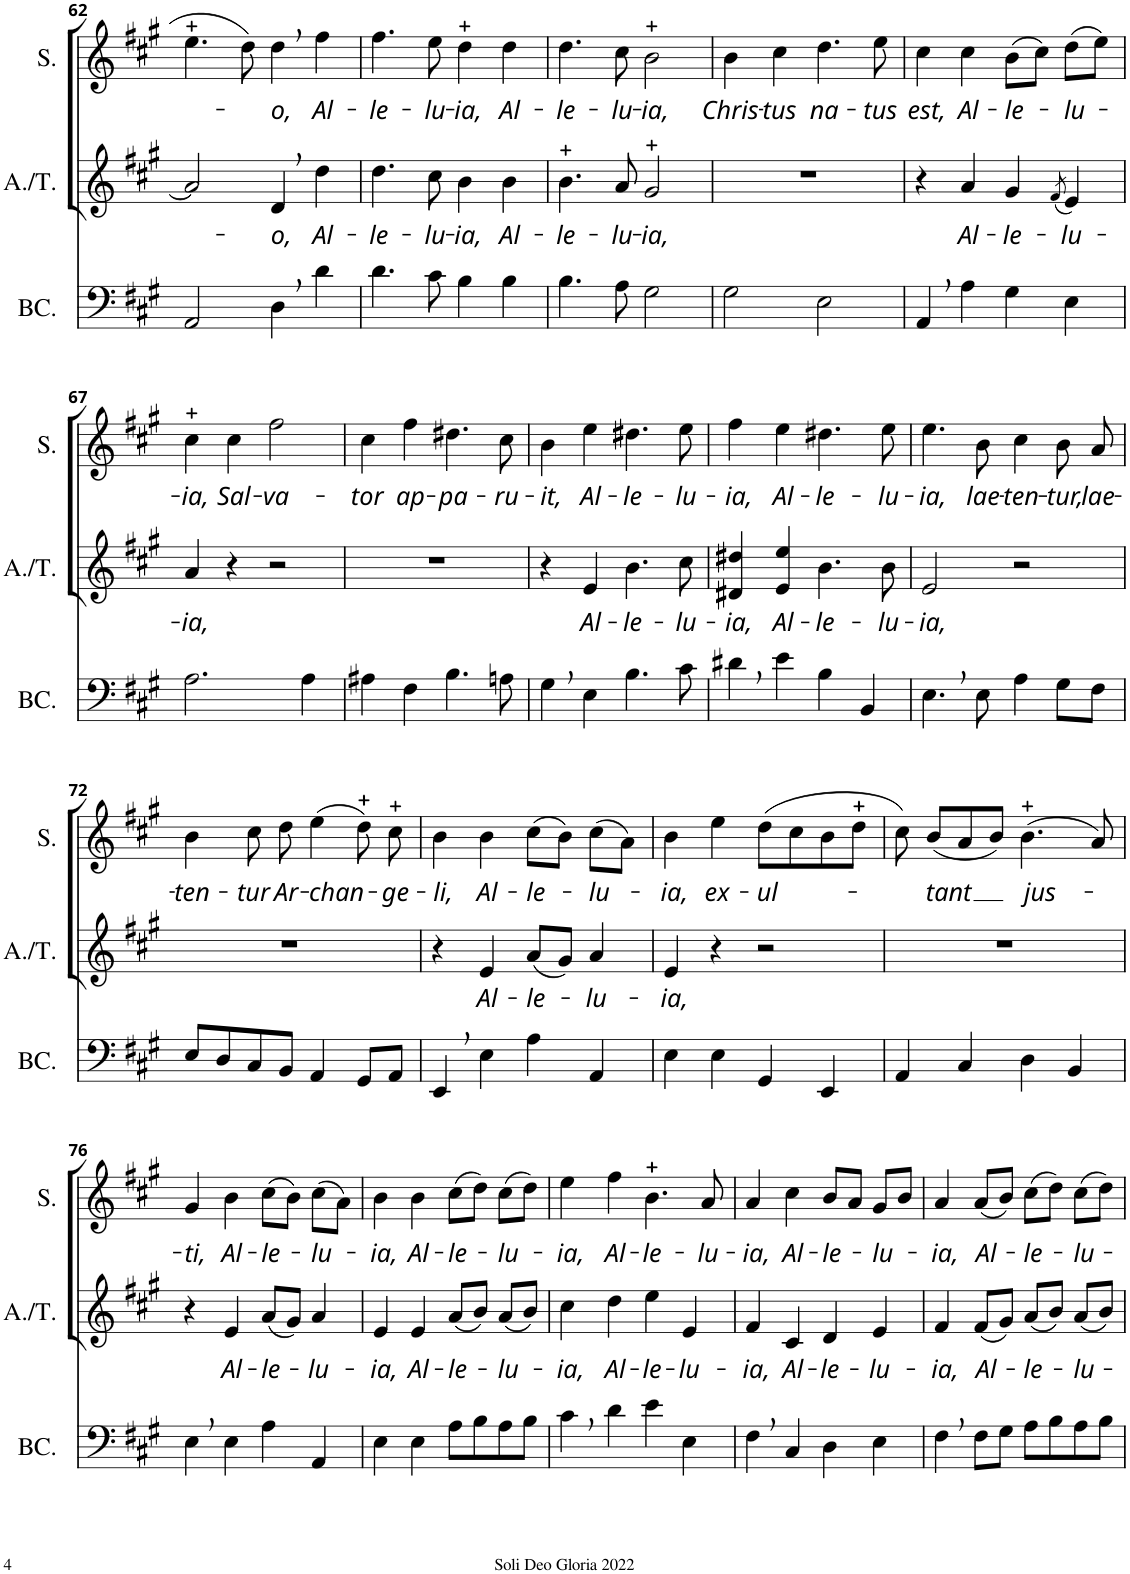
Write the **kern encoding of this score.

**kern	**kern	**text	**kern	**text
*part3	*part2	*part2	*part1	*part1
*staff3	*staff2	*staff2	*staff1	*staff1
*I"Basse Continue	*I"Alto ou Tenor	*	*I"Soprano	*
*I'BC.	*I'A./T.	*	*I'S.	*
!!LO:PB:g=z
*clefF4	*clefG2	*	*clefG2	*
*k[f#c#g#]	*k[f#c#g#]	*	*k[f#c#g#]	*
*M2/2	*M2/2	*	*M2/2	*
*met(c|)	*met(c|)	*	*met(c|)	*
=62	=62	=62	=62	=62
2AA/	2a/]	.	4.ee\	.
.	.	.	8dd\	.
!	!	!LO:LY:b	!	!LO:LY:b
4D,\	4d,/	-o,	4dd,\	-o,
!	!	!LO:LY:b	!	!LO:LY:b
4d\	4dd\	Al-	4ff#\	Al-
=63	=63	=63	=63	=63
!	!	!LO:LY:b	!	!LO:LY:b
4.d\	4.dd\	-le-	4.ff#\	-le-
!	!	!LO:LY:b	!	!LO:LY:b
8c#\	8cc#\	-lu-	8ee\	-lu-
!	!	!LO:LY:b	!	!LO:LY:b
4B\	4b\	-ia,	4dd\	-ia,
!	!	!LO:LY:b	!	!LO:LY:b
4B\	4b\	Al-	4dd\	Al-
=64	=64	=64	=64	=64
!	!	!LO:LY:b	!	!LO:LY:b
4.B\	4.b\	-le-	4.dd\	-le-
!	!	!LO:LY:b	!	!LO:LY:b
8A\	8a/	-lu-	8cc#\	-lu-
!	!	!LO:LY:b	!	!LO:LY:b
2G#\	2g#/	-ia,	2b\	-ia,
=65	=65	=65	=65	=65
!	!	!	!	!LO:LY:b
2G#\	1r	.	4b\	Chris-
!	!	!	!	!LO:LY:b
.	.	.	4cc#\	-tus
!	!	!	!	!LO:LY:b
2E\	.	.	4.dd\	na-
!	!	!	!	!LO:LY:b
.	.	.	8ee\	-tus
=66	=66	=66	=66	=66
!	!	!	!	!LO:LY:b
4AA,/	4r	.	4cc#\	est,
!	!	!LO:LY:b	!	!LO:LY:b
4A\	4a/	Al-	4cc#\	Al-
!	!	!LO:LY:b	!	!LO:LY:b
4G#\	4g#/	-le-	(8b\L	-le-
.	.	.	8cc#\J)	.
.	(8qf#/	.	.	.
!	!	!LO:LY:b	!	!LO:LY:b
4E\	4e/)	-lu-	(8dd\L	-lu-
.	.	.	8ee\J)	.
!!LO:LB:g=z
=67	=67	=67	=67	=67
!	!	!LO:LY:b	!	!LO:LY:b
2.A\	4a/	-ia,	4cc#\	-ia,
!	!	!	!	!LO:LY:b
.	4r	.	4cc#\	Sal-
!	!	!	!	!LO:LY:b
.	2r	.	2ff#\	-va-
4A\	.	.	.	.
=68	=68	=68	=68	=68
!	!	!	!	!LO:LY:b
4A#X\	1r	.	4cc#\	-tor
!	!	!	!	!LO:LY:b
4F#\	.	.	4ff#\	ap-
!	!	!	!	!LO:LY:b
4.B\	.	.	4.dd#X\	-pa-
!	!	!	!	!LO:LY:b
8An\	.	.	8cc#\	-ru-
=69	=69	=69	=69	=69
!	!	!	!	!LO:LY:b
4G#,\	4r	.	4b\	-it,
!	!	!LO:LY:b	!	!LO:LY:b
4E\	4e/	Al-	4ee\	Al-
!	!	!LO:LY:b	!	!LO:LY:b
4.B\	4.b\	-le-	4.dd#X\	-le-
!	!	!LO:LY:b	!	!LO:LY:b
8c#\	8cc#\	-lu-	8ee\	-lu-
=70	=70	=70	=70	=70
!	!	!LO:LY:b	!	!LO:LY:b
4d#X,\	4d#X/ 4dd#X/	-ia,	4ff#\	-ia,
!	!	!LO:LY:b	!	!LO:LY:b
4e\	4e/ 4ee/	Al-	4ee\	Al-
!	!	!LO:LY:b	!	!LO:LY:b
4B\	4.b\	-le-	4.dd#X\	-le-
4BB/	.	.	.	.
!	!	!LO:LY:b	!	!LO:LY:b
.	8b\	-lu-	8ee\	-lu-
=71	=71	=71	=71	=71
!	!	!LO:LY:b	!	!LO:LY:b
4.E,\	2e/	-ia,	4.ee\	-ia,
!	!	!	!	!LO:LY:b
8E\	.	.	8b\	lae-
!	!	!	!	!LO:LY:b
4A\	2r	.	4cc#\	-ten-
!	!	!	!	!LO:LY:b
8G#\L	.	.	8b\	-tur,
!	!	!	!	!LO:LY:b
8F#\J	.	.	8a/	lae-
!!LO:LB:g=z
=72	=72	=72	=72	=72
!	!	!	!	!LO:LY:b
8E/L	1r	.	4b\	-ten-
8D/	.	.	.	.
!	!	!	!	!LO:LY:b
8C#/	.	.	8cc#\	-tur
!	!	!	!	!LO:LY:b
8BB/J	.	.	8dd\	Ar-
!	!	!	!	!LO:LY:b
4AA/	.	.	(4ee\	-chan-
8GG#/L	.	.	8dd\)	.
!	!	!	!	!LO:LY:b
8AA/J	.	.	8cc#\	-ge-
=73	=73	=73	=73	=73
!	!	!	!	!LO:LY:b
4EE,/	4r	.	4b\	-li,
!	!	!LO:LY:b	!	!LO:LY:b
4E\	4e/	Al-	4b\	Al-
!	!	!LO:LY:b	!	!LO:LY:b
4A\	(8a/L	-le-	(8cc#\L	-le-
.	8g#/J)	.	8b\J)	.
!	!	!LO:LY:b	!	!LO:LY:b
4AA/	4a/	-lu-	(8cc#\L	-lu-
.	.	.	8a\J)	.
=74	=74	=74	=74	=74
!	!	!LO:LY:b	!	!LO:LY:b
4E\	4e/	-ia,	4b\	-ia,
!	!	!	!	!LO:LY:b
4E\	4r	.	4ee\	ex-
!	!	!	!	!LO:LY:b
4GG#/	2r	.	(8dd\L	-ul-
.	.	.	8cc#\	.
4EE/	.	.	8b\	.
.	.	.	8dd\J	.
=75	=75	=75	=75	=75
4AA/	1r	.	8cc#\)	.
!	!	!	!	!LO:LY:b
.	.	.	(8b/L	-tant
4C#/	.	.	8a/	.
.	.	.	8b/J)	.
!	!	!	!	!LO:LY:b
4D\	.	.	(4.b\	jus-
4BB/	.	.	.	.
.	.	.	8a/)	.
!!LO:LB:g=z
=76	=76	=76	=76	=76
!	!	!	!	!LO:LY:b
4E,\	4r	.	4g#/	-ti,
!	!	!LO:LY:b	!	!LO:LY:b
4E\	4e/	Al-	4b\	Al-
!	!	!LO:LY:b	!	!LO:LY:b
4A\	(8a/L	-le-	(8cc#\L	-le-
.	8g#/J)	.	8b\J)	.
!	!	!LO:LY:b	!	!LO:LY:b
4AA/	4a/	-lu-	(8cc#\L	-lu-
.	.	.	8a\J)	.
=77	=77	=77	=77	=77
!	!	!LO:LY:b	!	!LO:LY:b
4E\	4e/	-ia,	4b\	-ia,
!	!	!LO:LY:b	!	!LO:LY:b
4E\	4e/	Al-	4b\	Al-
!	!	!LO:LY:b	!	!LO:LY:b
8A\L	(8a/L	-le-	(8cc#\L	-le-
8B\	8b/J)	.	8dd\J)	.
!	!	!LO:LY:b	!	!LO:LY:b
8A\	(8a/L	-lu-	(8cc#\L	-lu-
8B\J	8b/J)	.	8dd\J)	.
=78	=78	=78	=78	=78
!	!	!LO:LY:b	!	!LO:LY:b
4c#,\	4cc#\	-ia,	4ee\	-ia,
!	!	!LO:LY:b	!	!LO:LY:b
4d\	4dd\	Al-	4ff#\	Al-
!	!	!LO:LY:b	!	!LO:LY:b
4e\	4ee\	-le-	4.b\	-le-
!	!	!LO:LY:b	!	!
4E\	4e/	-lu-	.	.
!	!	!	!	!LO:LY:b
.	.	.	8a/	-lu-
=79	=79	=79	=79	=79
!	!	!LO:LY:b	!	!LO:LY:b
4F#,\	4f#/	-ia,	4a/	-ia,
!	!	!LO:LY:b	!	!LO:LY:b
4C#/	4c#/	Al-	4cc#\	Al-
!	!	!LO:LY:b	!	!LO:LY:b
4D\	4d/	-le-	8b/L	-le-
.	.	.	8a/J	.
!	!	!LO:LY:b	!	!LO:LY:b
4E\	4e/	-lu-	8g#/L	-lu-
.	.	.	8b/J	.
=80	=80	=80	=80	=80
!	!	!LO:LY:b	!	!LO:LY:b
4F#,\	4f#/	-ia,	4a/	-ia,
!	!	!LO:LY:b	!	!LO:LY:b
8F#\L	(8f#/L	Al-	(8a/L	Al-
8G#\J	8g#/J)	.	8b/J)	.
!	!	!LO:LY:b	!	!LO:LY:b
8A\L	(8a/L	-le-	(8cc#\L	-le-
8B\	8b/J)	.	8dd\J)	.
!	!	!LO:LY:b	!	!LO:LY:b
8A\	(8a/L	-lu-	(8cc#\L	-lu-
8B\J	8b/J)	.	8dd\J)	.
=	=	=	=	=
*-	*-	*-	*-	*-
